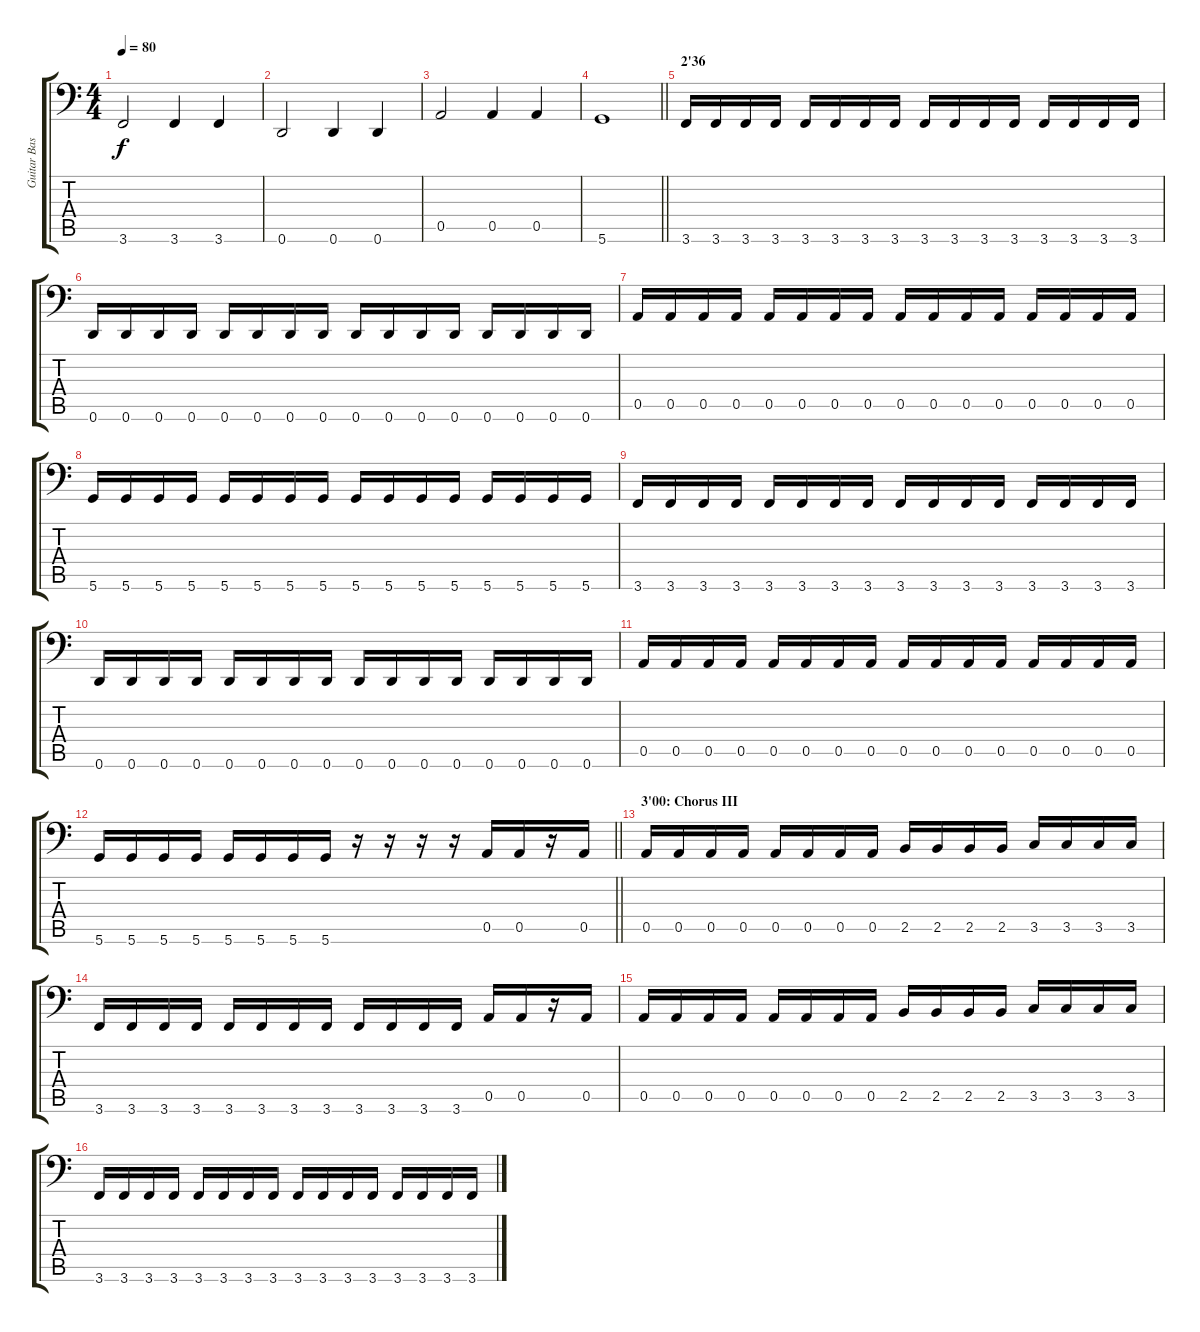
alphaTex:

\track ("Guitar Bass" "Guitar Bas") {instrument electricbassfinger}
\staff {score tabs}
\tuning (Gb3 D3 A2 E2 A1 D1) {hide}
\ts (4 4)
\tempo 80
\clef f4
\ks c
3.6.2{dy f} 3.6.4 3.6.4 |
0.6.2 0.6.4 0.6.4 |
0.5.2 0.5.4 0.5.4 |
\barLineRight lightlight
5.6.1 |
\section ("" "2'36")
3.6.16 3.6.16 3.6.16 3.6.16 3.6.16 3.6.16 3.6.16 3.6.16 3.6.16 3.6.16 3.6.16 3.6.16 3.6.16 3.6.16 3.6.16 3.6.16 |
0.6.16 0.6.16 0.6.16 0.6.16 0.6.16 0.6.16 0.6.16 0.6.16 0.6.16 0.6.16 0.6.16 0.6.16 0.6.16 0.6.16 0.6.16 0.6.16 |
0.5.16 0.5.16 0.5.16 0.5.16 0.5.16 0.5.16 0.5.16 0.5.16 0.5.16 0.5.16 0.5.16 0.5.16 0.5.16 0.5.16 0.5.16 0.5.16 |
5.6.16 5.6.16 5.6.16 5.6.16 5.6.16 5.6.16 5.6.16 5.6.16 5.6.16 5.6.16 5.6.16 5.6.16 5.6.16 5.6.16 5.6.16 5.6.16 |
3.6.16 3.6.16 3.6.16 3.6.16 3.6.16 3.6.16 3.6.16 3.6.16 3.6.16 3.6.16 3.6.16 3.6.16 3.6.16 3.6.16 3.6.16 3.6.16 |
0.6.16 0.6.16 0.6.16 0.6.16 0.6.16 0.6.16 0.6.16 0.6.16 0.6.16 0.6.16 0.6.16 0.6.16 0.6.16 0.6.16 0.6.16 0.6.16 |
0.5.16 0.5.16 0.5.16 0.5.16 0.5.16 0.5.16 0.5.16 0.5.16 0.5.16 0.5.16 0.5.16 0.5.16 0.5.16 0.5.16 0.5.16 0.5.16 |
\barLineRight lightlight
5.6.16 5.6.16 5.6.16 5.6.16 5.6.16 5.6.16 5.6.16 5.6.16 r.16 r.16 r.16 r.16 0.5.16 0.5.16 r.16 0.5.16 |
\section ("" "3'00: Chorus III")
0.5.16 0.5.16 0.5.16 0.5.16 0.5.16 0.5.16 0.5.16 0.5.16 2.5.16 2.5.16 2.5.16 2.5.16 3.5.16 3.5.16 3.5.16 3.5.16 |
3.6.16 3.6.16 3.6.16 3.6.16 3.6.16 3.6.16 3.6.16 3.6.16 3.6.16 3.6.16 3.6.16 3.6.16 0.5.16 0.5.16 r.16 0.5.16 |
0.5.16 0.5.16 0.5.16 0.5.16 0.5.16 0.5.16 0.5.16 0.5.16 2.5.16 2.5.16 2.5.16 2.5.16 3.5.16 3.5.16 3.5.16 3.5.16 |
3.6.16 3.6.16 3.6.16 3.6.16 3.6.16 3.6.16 3.6.16 3.6.16 3.6.16 3.6.16 3.6.16 3.6.16 3.6.16 3.6.16 3.6.16 3.6.16
